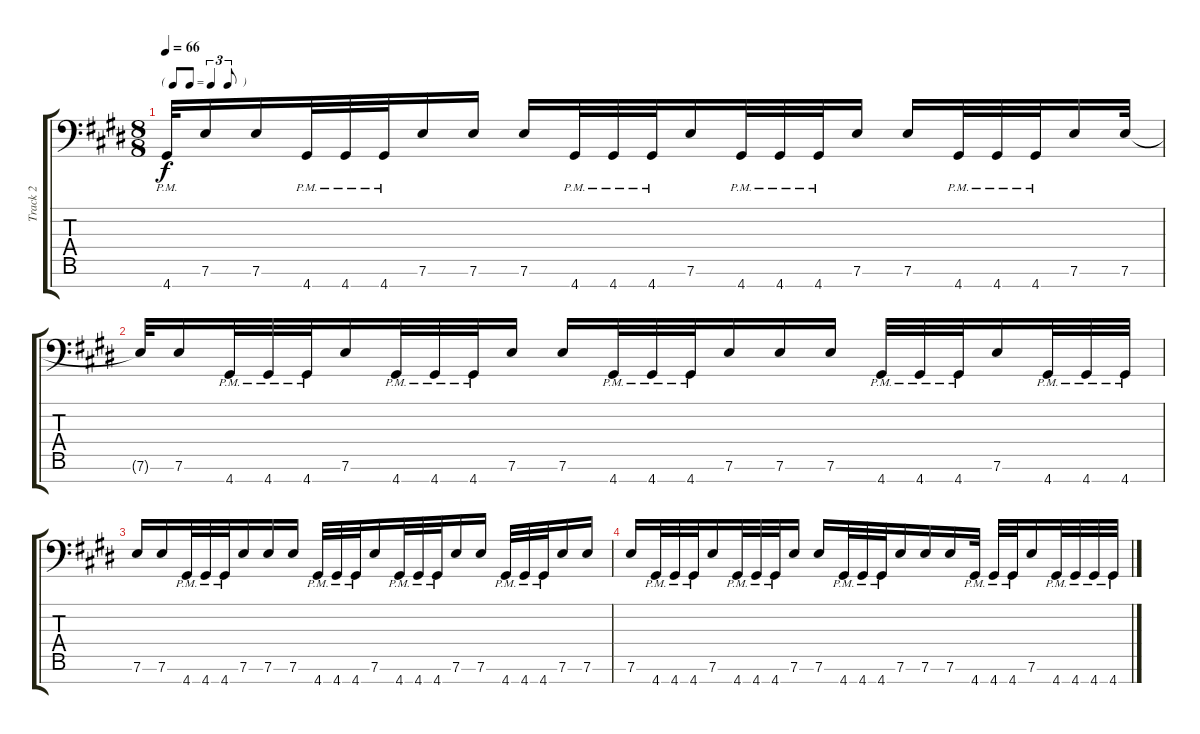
\track ("Track 2" "Track 2") {instrument distortionguitar}
\staff {score tabs}
\tuning (B3 G3 D3 A2 E2 A1 E1) {hide}
\ts (8 8)
\tf triplet8th
\tempo 66
\clef f4
\ks c#minor
4.7{pm}.32{dy f} 7.6.16 7.6.16 4.7{pm}.32 4.7{pm}.32 4.7{pm}.32 7.6.16 7.6.16 7.6.16 4.7{pm}.32 4.7{pm}.32 4.7{pm}.32 7.6.16 4.7{pm}.32 4.7{pm}.32 4.7{pm}.32 7.6.16 7.6.16 4.7{pm}.32 4.7{pm}.32 4.7{pm}.32 7.6.16 7.6.32 |
7.6{t}.32 7.6.16 4.7{pm}.32 4.7{pm}.32 4.7{pm}.32 7.6.16 4.7{pm}.32 4.7{pm}.32 4.7{pm}.32 7.6.16 7.6.16 4.7{pm}.32 4.7{pm}.32 4.7{pm}.32 7.6.16 7.6.16 7.6.16 4.7{pm}.32 4.7{pm}.32 4.7{pm}.32 7.6.16 4.7{pm}.32 4.7{pm}.32 4.7{pm}.32 |
7.6.16 7.6.16 4.7{pm}.32 4.7{pm}.32 4.7{pm}.32 7.6.16 7.6.16 7.6.16 4.7{pm}.32 4.7{pm}.32 4.7{pm}.32 7.6.16 4.7{pm}.32 4.7{pm}.32 4.7{pm}.32 7.6.16 7.6.16 4.7{pm}.32 4.7{pm}.32 4.7{pm}.32 7.6.16 7.6.16 |
7.6.16 4.7{pm}.32 4.7{pm}.32 4.7{pm}.32 7.6.16 4.7{pm}.32 4.7{pm}.32 4.7{pm}.32 7.6.16 7.6.16 4.7{pm}.32 4.7{pm}.32 4.7{pm}.32 7.6.16 7.6.16 7.6.16 4.7{pm}.32 4.7{pm}.32 4.7{pm}.32 7.6.16 4.7{pm}.32 4.7{pm}.32 4.7{pm}.32 4.7{pm}.32
